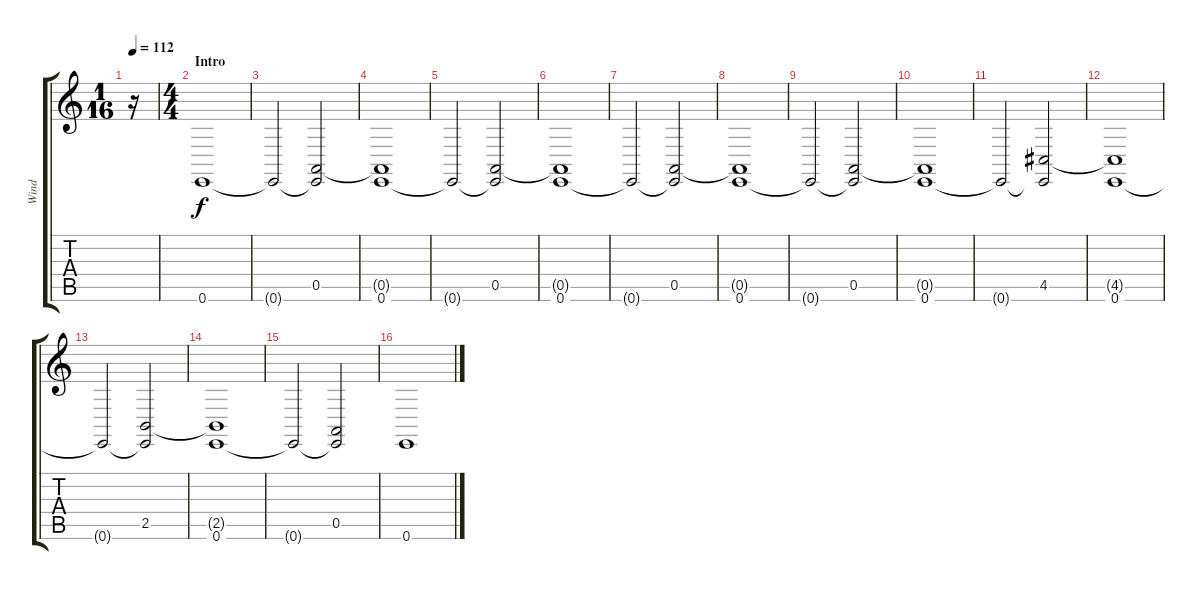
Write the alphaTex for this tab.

\track ("Wind" "Wind") {instrument seashore}
\staff {score tabs}
\tuning (E4 B3 G3 D3 A2 E2) {hide}
\ts (1 16)
\tempo 112
\clef g2
\ks c
r.16{dy f instrument seashore} |
\ts (4 4)
\section ("" "Intro")
0.6.1 |
0.6{t}.2 (0.5 0.6{t}).2 |
(0.5{t} 0.6).1 |
0.6{t}.2 (0.5 0.6{t}).2 |
(0.5{t} 0.6).1 |
0.6{t}.2 (0.5 0.6{t}).2 |
(0.5{t} 0.6).1 |
0.6{t}.2 (0.5 0.6{t}).2 |
(0.5{t} 0.6).1 |
0.6{t}.2 (4.5 0.6{t}).2 |
(4.5{t} 0.6).1 |
0.6{t}.2 (2.5 0.6{t}).2 |
(2.5{t} 0.6).1 |
0.6{t}.2 (0.5 0.6{t}).2 |
0.6.1
